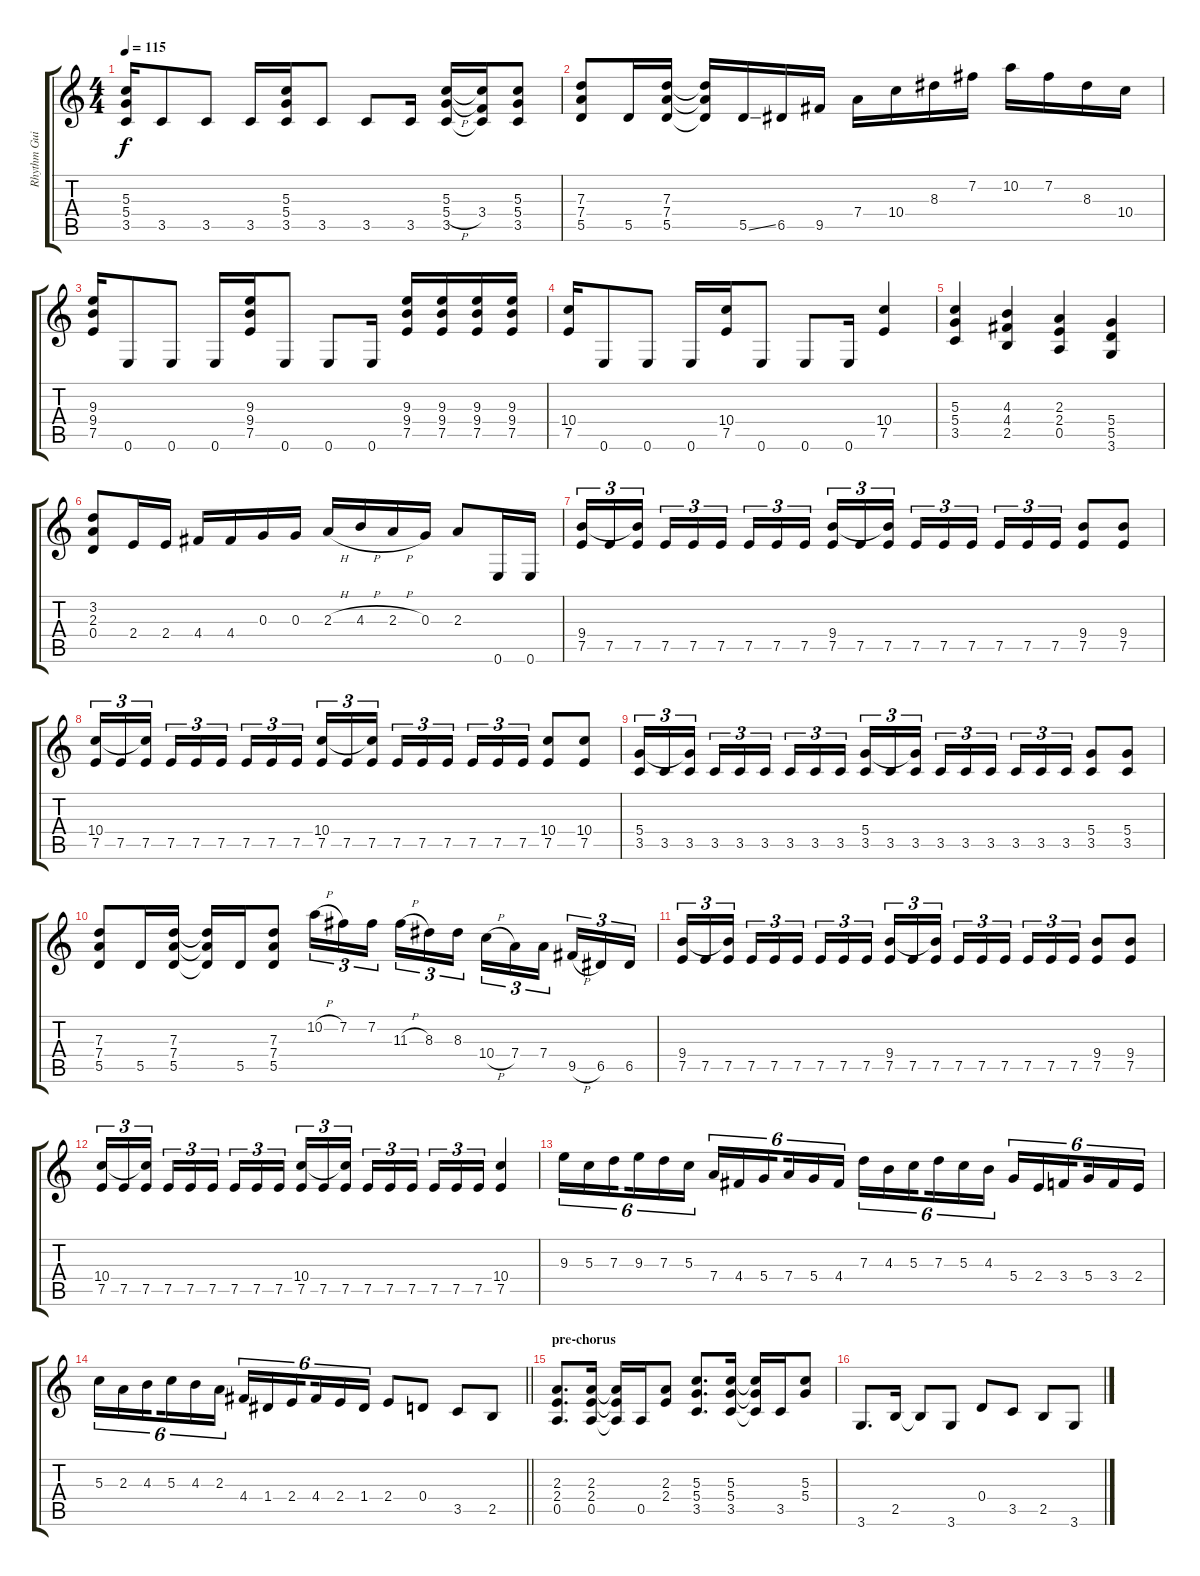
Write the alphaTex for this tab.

\track ("Rhythm Guitar 1" "Rhythm Gui") {instrument overdrivenguitar}
\staff {score tabs}
\tuning (E4 B3 G3 D3 A2 E2) {hide}
\ts (4 4)
\tempo 115
\clef g2
\ks c
(5.3 5.4 3.5).16{dy f} 3.5.8 3.5.8 3.5.16 (5.3 5.4 3.5).16 3.5.8 3.5.8 3.5.16 (5.3 5.4{h} 3.5).16 (5.3{t} 3.4 3.5{t}).16 (5.3 5.4 3.5).8 |
(7.3 7.4 5.5).8 5.5.16 (7.3 7.4 5.5).16 (7.3{t} 7.4{t} 5.5{t}).16 5.5{ss}.16 6.5.16 9.5.16 7.4.16 10.4.16 8.3.16 7.2.16 10.2.16 7.2.16 8.3.16 10.4.16 |
(9.3 9.4 7.5).16 0.6.8 0.6.8 0.6.16 (9.3 9.4 7.5).16 0.6.8 0.6.8 0.6.16 (9.3 9.4 7.5).16 (9.3 9.4 7.5).16 (9.3 9.4 7.5).16 (9.3 9.4 7.5).16 |
(10.4 7.5).16 0.6.8 0.6.8 0.6.16 (10.4 7.5).16 0.6.8 0.6.8 0.6.16 (10.4 7.5).4 |
(5.3 5.4 3.5).4 (4.3 4.4 2.5).4 (2.3 2.4 0.5).4 (5.4 5.5 3.6).4 |
(3.2 2.3 0.4).8 2.4.16 2.4.16 4.4.16 4.4.16 0.3.16 0.3.16 2.3{h}.16 4.3{h}.16 2.3{h}.16 0.3.16 2.3.8 0.6.16 0.6.16 |
(9.4 7.5).16{tu (3 2)} 7.5.16{tu (3 2)} (9.4{t} 7.5).16{tu (3 2) beam splitsecondary} 7.5.16{tu (3 2)} 7.5.16{tu (3 2)} 7.5.16{tu (3 2)} 7.5.16{tu (3 2)} 7.5.16{tu (3 2)} 7.5.16{tu (3 2) beam splitsecondary} (9.4 7.5).16{tu (3 2)} 7.5.16{tu (3 2)} (9.4{t} 7.5).16{tu (3 2)} 7.5.16{tu (3 2)} 7.5.16{tu (3 2)} 7.5.16{tu (3 2) beam splitsecondary} 7.5.16{tu (3 2)} 7.5.16{tu (3 2)} 7.5.16{tu (3 2)} (9.4 7.5).8 (9.4 7.5).8 |
(10.4 7.5).16{tu (3 2)} 7.5.16{tu (3 2)} (10.4{t} 7.5).16{tu (3 2) beam splitsecondary} 7.5.16{tu (3 2)} 7.5.16{tu (3 2)} 7.5.16{tu (3 2)} 7.5.16{tu (3 2)} 7.5.16{tu (3 2)} 7.5.16{tu (3 2) beam splitsecondary} (10.4 7.5).16{tu (3 2)} 7.5.16{tu (3 2)} (10.4{t} 7.5).16{tu (3 2)} 7.5.16{tu (3 2)} 7.5.16{tu (3 2)} 7.5.16{tu (3 2) beam splitsecondary} 7.5.16{tu (3 2)} 7.5.16{tu (3 2)} 7.5.16{tu (3 2)} (10.4 7.5).8 (10.4 7.5).8 |
(5.4 3.5).16{tu (3 2)} 3.5.16{tu (3 2)} (5.4{t} 3.5).16{tu (3 2) beam splitsecondary} 3.5.16{tu (3 2)} 3.5.16{tu (3 2)} 3.5.16{tu (3 2)} 3.5.16{tu (3 2)} 3.5.16{tu (3 2)} 3.5.16{tu (3 2) beam splitsecondary} (5.4 3.5).16{tu (3 2)} 3.5.16{tu (3 2)} (5.4{t} 3.5).16{tu (3 2)} 3.5.16{tu (3 2)} 3.5.16{tu (3 2)} 3.5.16{tu (3 2) beam splitsecondary} 3.5.16{tu (3 2)} 3.5.16{tu (3 2)} 3.5.16{tu (3 2)} (5.4 3.5).8 (5.4 3.5).8 |
(7.3 7.4 5.5).8 5.5.16 (7.3 7.4 5.5).16 (7.3{t} 7.4{t} 5.5{t}).16 5.5.16 (7.3 7.4 5.5).8 10.2{h}.16{tu (3 2)} 7.2.16{tu (3 2)} 7.2.16{tu (3 2) beam splitsecondary} 11.3{h}.16{tu (3 2)} 8.3.16{tu (3 2)} 8.3.16{tu (3 2)} 10.4{h}.16{tu (3 2)} 7.4.16{tu (3 2)} 7.4.16{tu (3 2) beam splitsecondary} 9.5{h}.16{tu (3 2)} 6.5.16{tu (3 2)} 6.5.16{tu (3 2)} |
(9.4 7.5).16{tu (3 2)} 7.5.16{tu (3 2)} (9.4{t} 7.5).16{tu (3 2) beam splitsecondary} 7.5.16{tu (3 2)} 7.5.16{tu (3 2)} 7.5.16{tu (3 2)} 7.5.16{tu (3 2)} 7.5.16{tu (3 2)} 7.5.16{tu (3 2) beam splitsecondary} (9.4 7.5).16{tu (3 2)} 7.5.16{tu (3 2)} (9.4{t} 7.5).16{tu (3 2)} 7.5.16{tu (3 2)} 7.5.16{tu (3 2)} 7.5.16{tu (3 2) beam splitsecondary} 7.5.16{tu (3 2)} 7.5.16{tu (3 2)} 7.5.16{tu (3 2)} (9.4 7.5).8 (9.4 7.5).8 |
(10.4 7.5).16{tu (3 2)} 7.5.16{tu (3 2)} (10.4{t} 7.5).16{tu (3 2) beam splitsecondary} 7.5.16{tu (3 2)} 7.5.16{tu (3 2)} 7.5.16{tu (3 2)} 7.5.16{tu (3 2)} 7.5.16{tu (3 2)} 7.5.16{tu (3 2) beam splitsecondary} (10.4 7.5).16{tu (3 2)} 7.5.16{tu (3 2)} (10.4{t} 7.5).16{tu (3 2)} 7.5.16{tu (3 2)} 7.5.16{tu (3 2)} 7.5.16{tu (3 2) beam splitsecondary} 7.5.16{tu (3 2)} 7.5.16{tu (3 2)} 7.5.16{tu (3 2)} (10.4 7.5).4 |
9.3.16{tu (6 4)} 5.3.16{tu (6 4)} 7.3.16{tu (6 4) beam splitsecondary} 9.3.16{tu (6 4)} 7.3.16{tu (6 4)} 5.3.16{tu (6 4)} 7.4.16{tu (6 4)} 4.4.16{tu (6 4)} 5.4.16{tu (6 4) beam splitsecondary} 7.4.16{tu (6 4)} 5.4.16{tu (6 4)} 4.4.16{tu (6 4)} 7.3.16{tu (6 4)} 4.3.16{tu (6 4)} 5.3.16{tu (6 4) beam splitsecondary} 7.3.16{tu (6 4)} 5.3.16{tu (6 4)} 4.3.16{tu (6 4)} 5.4.16{tu (6 4)} 2.4.16{tu (6 4)} 3.4.16{tu (6 4) beam splitsecondary} 5.4.16{tu (6 4)} 3.4.16{tu (6 4)} 2.4.16{tu (6 4)} |
\barLineRight lightlight
5.3.16{tu (6 4)} 2.3.16{tu (6 4)} 4.3.16{tu (6 4) beam splitsecondary} 5.3.16{tu (6 4)} 4.3.16{tu (6 4)} 2.3.16{tu (6 4)} 4.4.16{tu (6 4)} 1.4.16{tu (6 4)} 2.4.16{tu (6 4) beam splitsecondary} 4.4.16{tu (6 4)} 2.4.16{tu (6 4)} 1.4.16{tu (6 4)} 2.4.8 0.4.8 3.5.8 2.5.8 |
\section ("" "pre-chorus")
(2.3 2.4 0.5).8{d} (2.3 2.4 0.5).16 (2.3{t} 2.4{t} 0.5{t}).16 0.5.16 (2.3 2.4).8 (5.3 5.4 3.5).8{d} (5.3 5.4 3.5).16 (5.3{t} 5.4{t} 3.5{t}).16 3.5.16 (5.3 5.4).8 |
3.6.8{d} 2.5.16 2.5{t}.8 3.6.8 0.4.8 3.5.8 2.5.8 3.6.8
